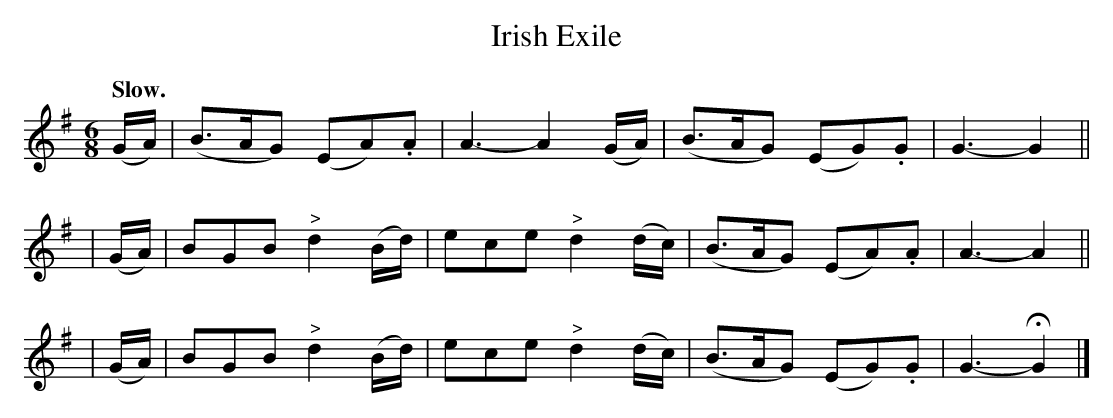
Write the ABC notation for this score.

X:1
T: Irish Exile
Q: "Slow."
M: 6/8
L: 1/8
K: G
  (G/A/) | (B>AG) (EA).A | A3-A2(G/A/) | (B>AG) (EG).G | G3-G2 ||
| (G/A/) | BGB "^>"d2(B/d/) | ece "^>"d2(d/c/) | (B>AG) (EA).A | A3-A2 ||
| (G/A/) | BGB "^>"d2(B/d/) | ece "^>"d2(d/c/) | (B>AG) (EG).G | G3-HG2 |]
